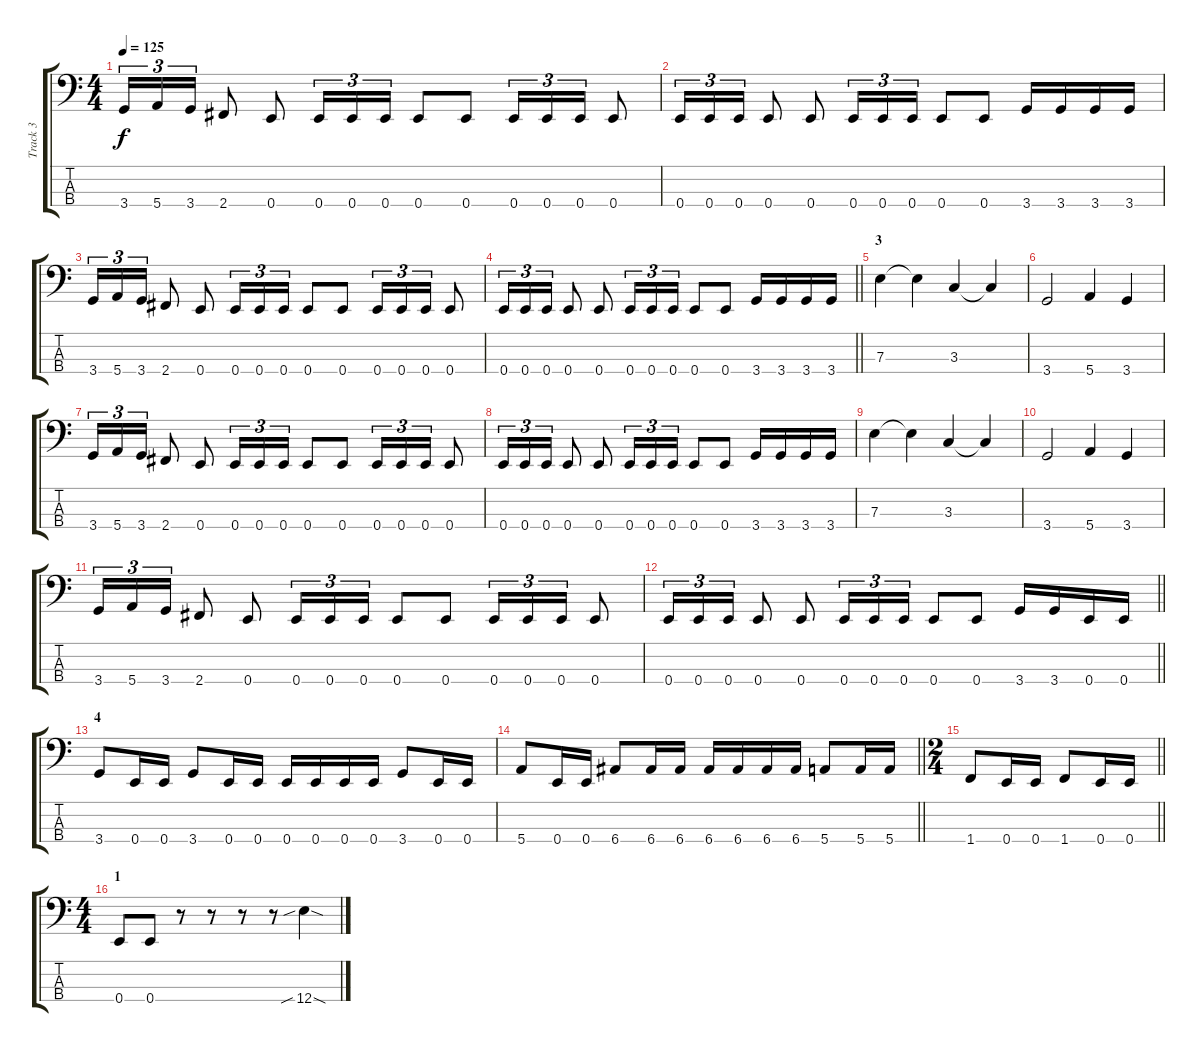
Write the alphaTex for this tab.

\track ("Track 3" "Track 3") {instrument electricbassfinger}
\staff {score tabs}
\tuning (G2 D2 A1 E1) {hide}
\ts (4 4)
\tempo 125
\clef f4
\ks c
3.4.16{tu (3 2) dy f} 5.4.16{tu (3 2)} 3.4.16{tu (3 2)} 2.4.8 0.4.8 0.4.16{tu (3 2)} 0.4.16{tu (3 2)} 0.4.16{tu (3 2)} 0.4.8 0.4.8 0.4.16{tu (3 2)} 0.4.16{tu (3 2)} 0.4.16{tu (3 2)} 0.4.8 |
0.4.16{tu (3 2)} 0.4.16{tu (3 2)} 0.4.16{tu (3 2)} 0.4.8 0.4.8 0.4.16{tu (3 2)} 0.4.16{tu (3 2)} 0.4.16{tu (3 2)} 0.4.8 0.4.8 3.4.16 3.4.16 3.4.16 3.4.16 |
3.4.16{tu (3 2)} 5.4.16{tu (3 2)} 3.4.16{tu (3 2)} 2.4.8 0.4.8 0.4.16{tu (3 2)} 0.4.16{tu (3 2)} 0.4.16{tu (3 2)} 0.4.8 0.4.8 0.4.16{tu (3 2)} 0.4.16{tu (3 2)} 0.4.16{tu (3 2)} 0.4.8 |
\barLineRight lightlight
0.4.16{tu (3 2)} 0.4.16{tu (3 2)} 0.4.16{tu (3 2)} 0.4.8 0.4.8 0.4.16{tu (3 2)} 0.4.16{tu (3 2)} 0.4.16{tu (3 2)} 0.4.8 0.4.8 3.4.16 3.4.16 3.4.16 3.4.16 |
\section ("" "3")
7.3.4 7.3{t}.4 3.3.4 3.3{t}.4 |
3.4.2 5.4.4 3.4.4 |
3.4.16{tu (3 2)} 5.4.16{tu (3 2)} 3.4.16{tu (3 2)} 2.4.8 0.4.8 0.4.16{tu (3 2)} 0.4.16{tu (3 2)} 0.4.16{tu (3 2)} 0.4.8 0.4.8 0.4.16{tu (3 2)} 0.4.16{tu (3 2)} 0.4.16{tu (3 2)} 0.4.8 |
0.4.16{tu (3 2)} 0.4.16{tu (3 2)} 0.4.16{tu (3 2)} 0.4.8 0.4.8 0.4.16{tu (3 2)} 0.4.16{tu (3 2)} 0.4.16{tu (3 2)} 0.4.8 0.4.8 3.4.16 3.4.16 3.4.16 3.4.16 |
7.3.4 7.3{t}.4 3.3.4 3.3{t}.4 |
3.4.2 5.4.4 3.4.4 |
3.4.16{tu (3 2)} 5.4.16{tu (3 2)} 3.4.16{tu (3 2)} 2.4.8 0.4.8 0.4.16{tu (3 2)} 0.4.16{tu (3 2)} 0.4.16{tu (3 2)} 0.4.8 0.4.8 0.4.16{tu (3 2)} 0.4.16{tu (3 2)} 0.4.16{tu (3 2)} 0.4.8 |
\barLineRight lightlight
0.4.16{tu (3 2)} 0.4.16{tu (3 2)} 0.4.16{tu (3 2)} 0.4.8 0.4.8 0.4.16{tu (3 2)} 0.4.16{tu (3 2)} 0.4.16{tu (3 2)} 0.4.8 0.4.8 3.4.16 3.4.16 0.4.16 0.4.16 |
\section ("" "4")
3.4.8 0.4.16 0.4.16 3.4.8 0.4.16 0.4.16 0.4.16 0.4.16 0.4.16 0.4.16 3.4.8 0.4.16 0.4.16 |
\barLineRight lightlight
5.4.8 0.4.16 0.4.16 6.4.8 6.4.16 6.4.16 6.4.16 6.4.16 6.4.16 6.4.16 5.4.8 5.4.16 5.4.16 |
\ts (2 4)
\barLineRight lightlight
1.4.8 0.4.16 0.4.16 1.4.8 0.4.16 0.4.16 |
\ts (4 4)
\section ("" "1")
0.4.8 0.4.8 r.8 r.8 r.8 r.8 12.4{sib sod}.4
